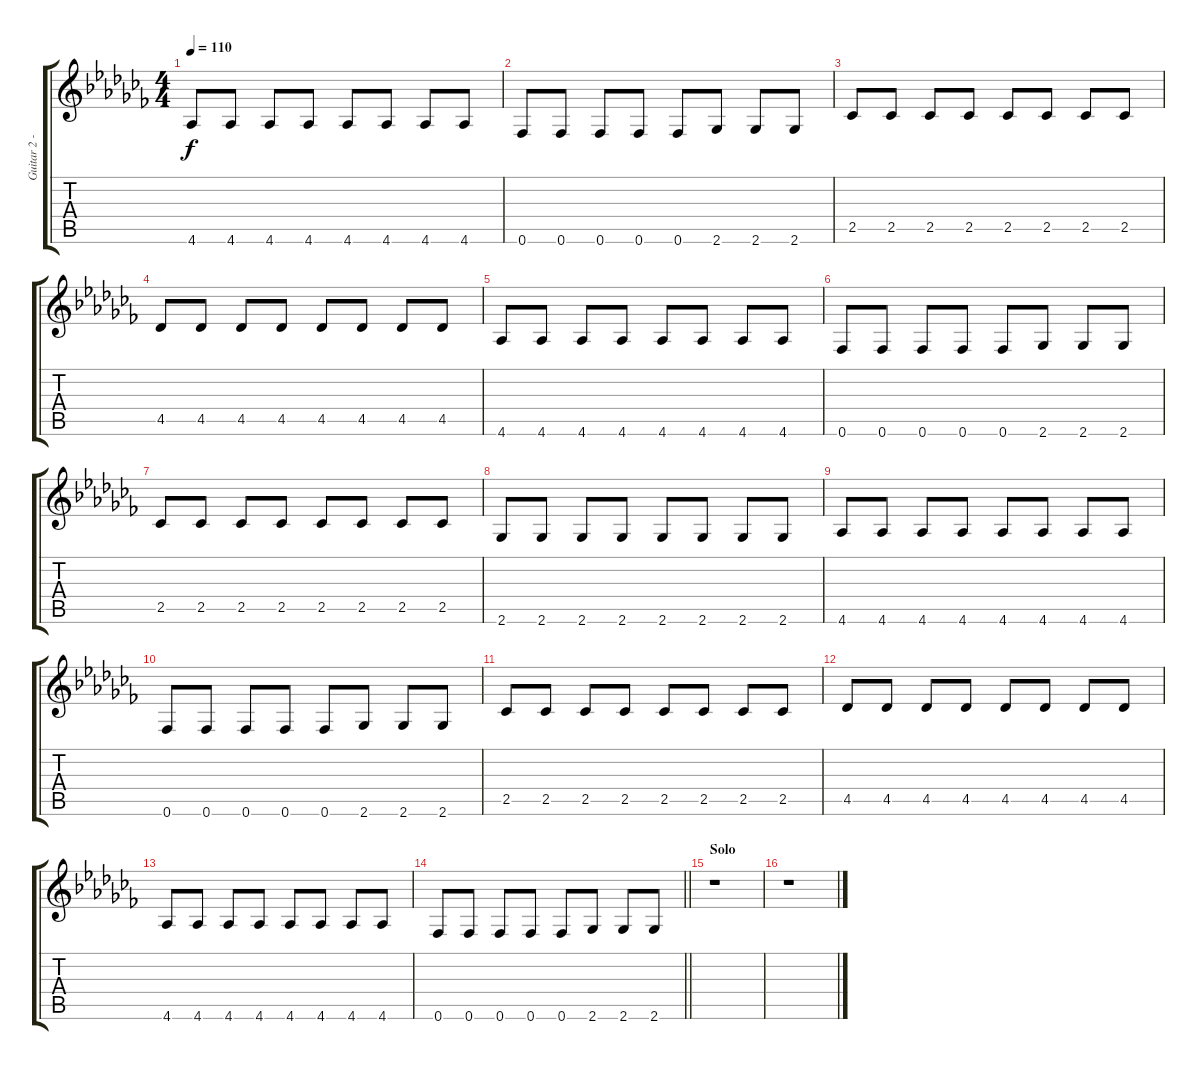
\track ("Guitar 2 - Mike Shinoda" "Guitar 2 -") {instrument electricbasspick}
\staff {score tabs}
\tuning (E4 B3 G3 D3 A2 E2) {hide}
\ts (4 4)
\tempo 110
\clef g2
\ks abminor
4.6.8{dy f} 4.6.8 4.6.8 4.6.8 4.6.8 4.6.8 4.6.8 4.6.8 |
0.6.8 0.6.8 0.6.8 0.6.8 0.6.8 2.6.8 2.6.8 2.6.8 |
2.5.8 2.5.8 2.5.8 2.5.8 2.5.8 2.5.8 2.5.8 2.5.8 |
4.5.8 4.5.8 4.5.8 4.5.8 4.5.8 4.5.8 4.5.8 4.5.8 |
4.6.8 4.6.8 4.6.8 4.6.8 4.6.8 4.6.8 4.6.8 4.6.8 |
0.6.8 0.6.8 0.6.8 0.6.8 0.6.8 2.6.8 2.6.8 2.6.8 |
2.5.8 2.5.8 2.5.8 2.5.8 2.5.8 2.5.8 2.5.8 2.5.8 |
2.6.8 2.6.8 2.6.8 2.6.8 2.6.8 2.6.8 2.6.8 2.6.8 |
4.6.8 4.6.8 4.6.8 4.6.8 4.6.8 4.6.8 4.6.8 4.6.8 |
0.6.8 0.6.8 0.6.8 0.6.8 0.6.8 2.6.8 2.6.8 2.6.8 |
2.5.8 2.5.8 2.5.8 2.5.8 2.5.8 2.5.8 2.5.8 2.5.8 |
4.5.8 4.5.8 4.5.8 4.5.8 4.5.8 4.5.8 4.5.8 4.5.8 |
4.6.8 4.6.8 4.6.8 4.6.8 4.6.8 4.6.8 4.6.8 4.6.8 |
\barLineRight lightlight
0.6.8 0.6.8 0.6.8 0.6.8 0.6.8 2.6.8 2.6.8 2.6.8 |
\section ("" "Solo")
r.1 |
r.1
